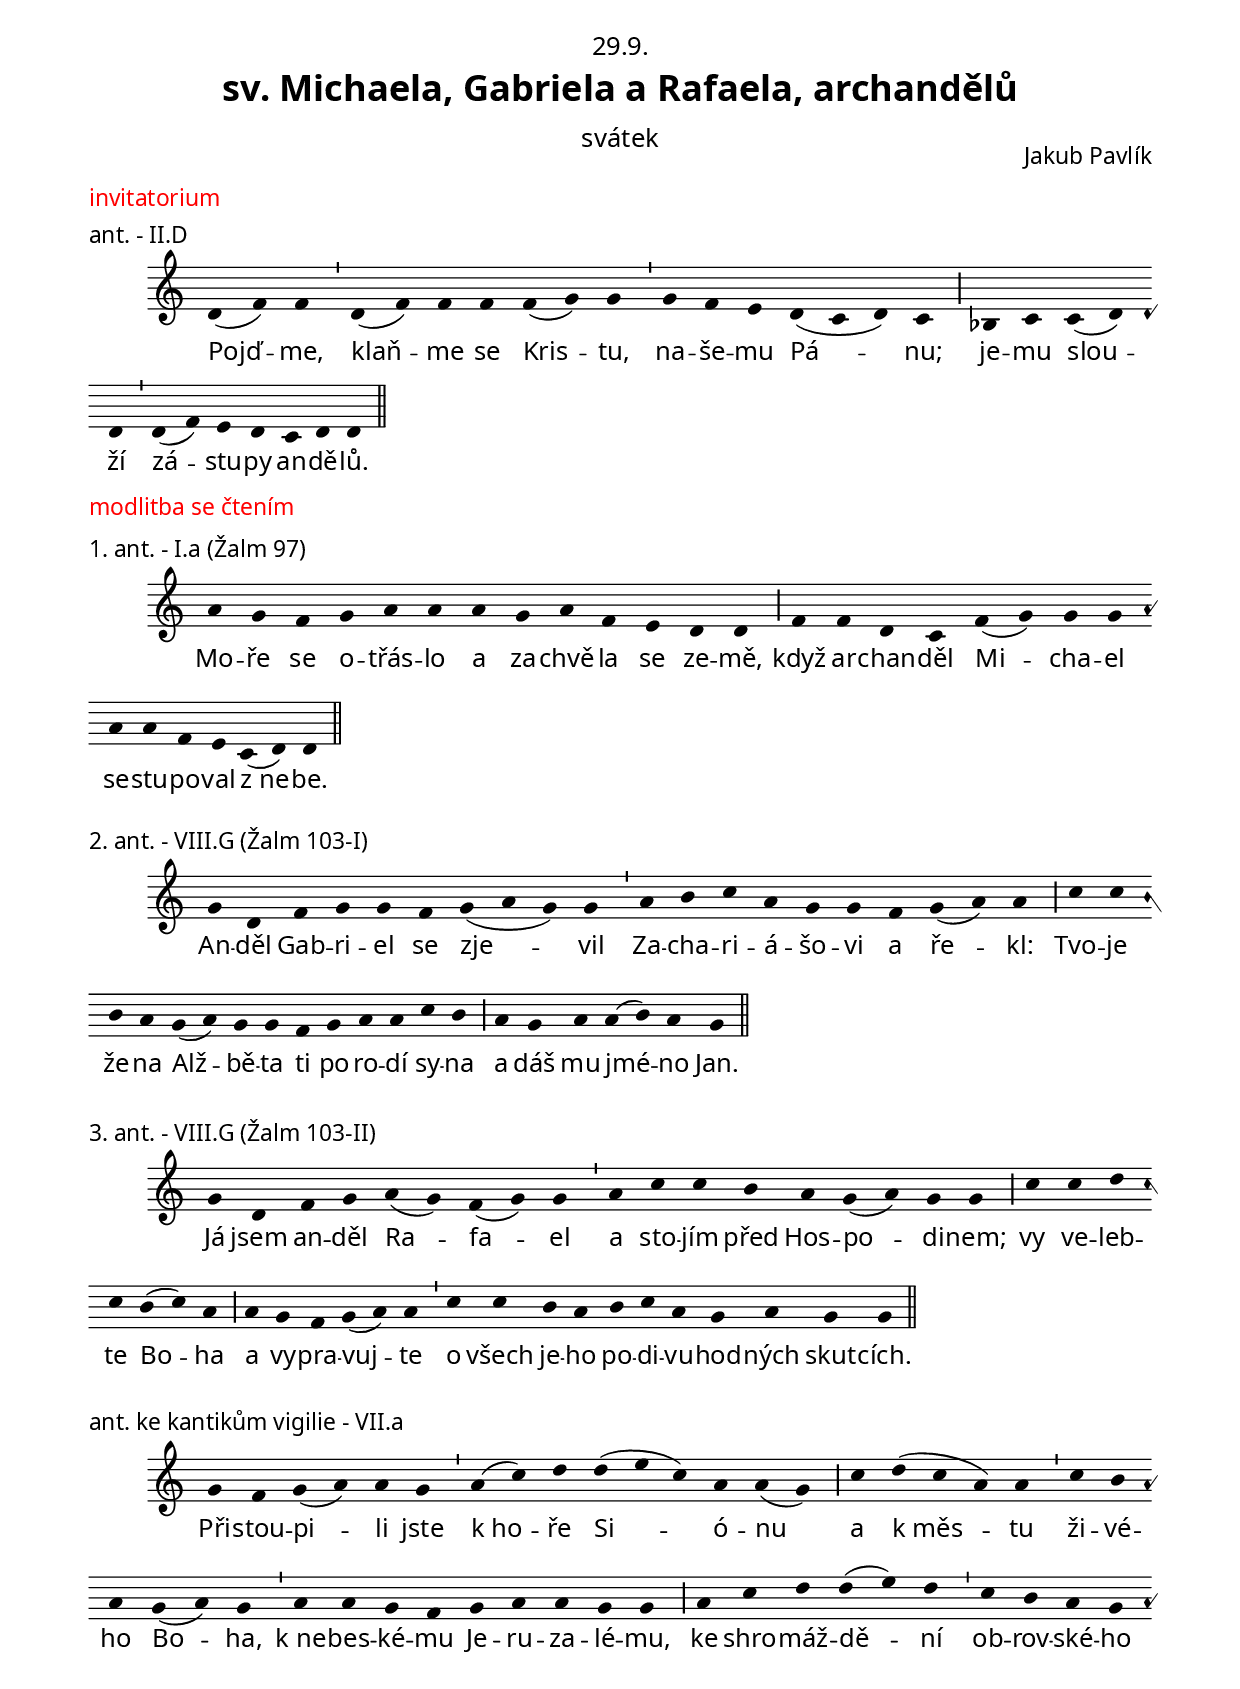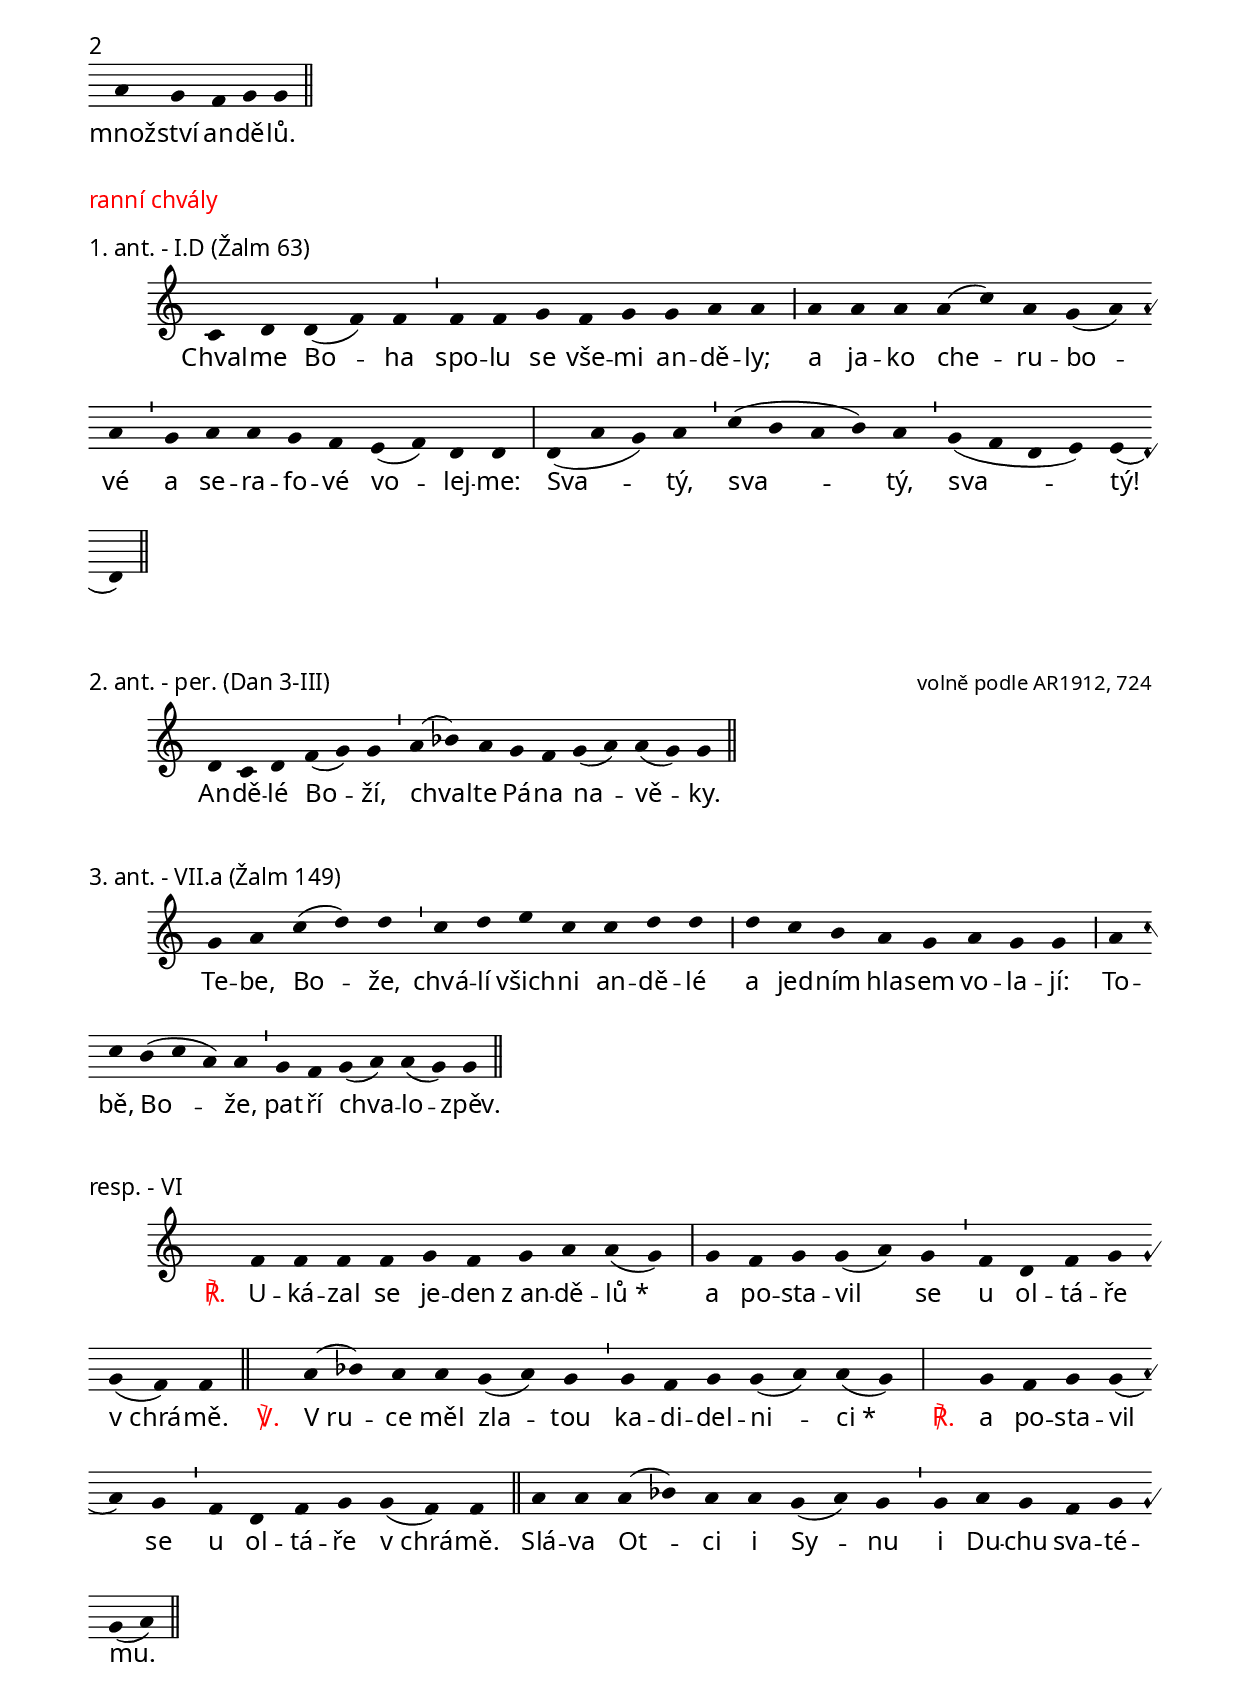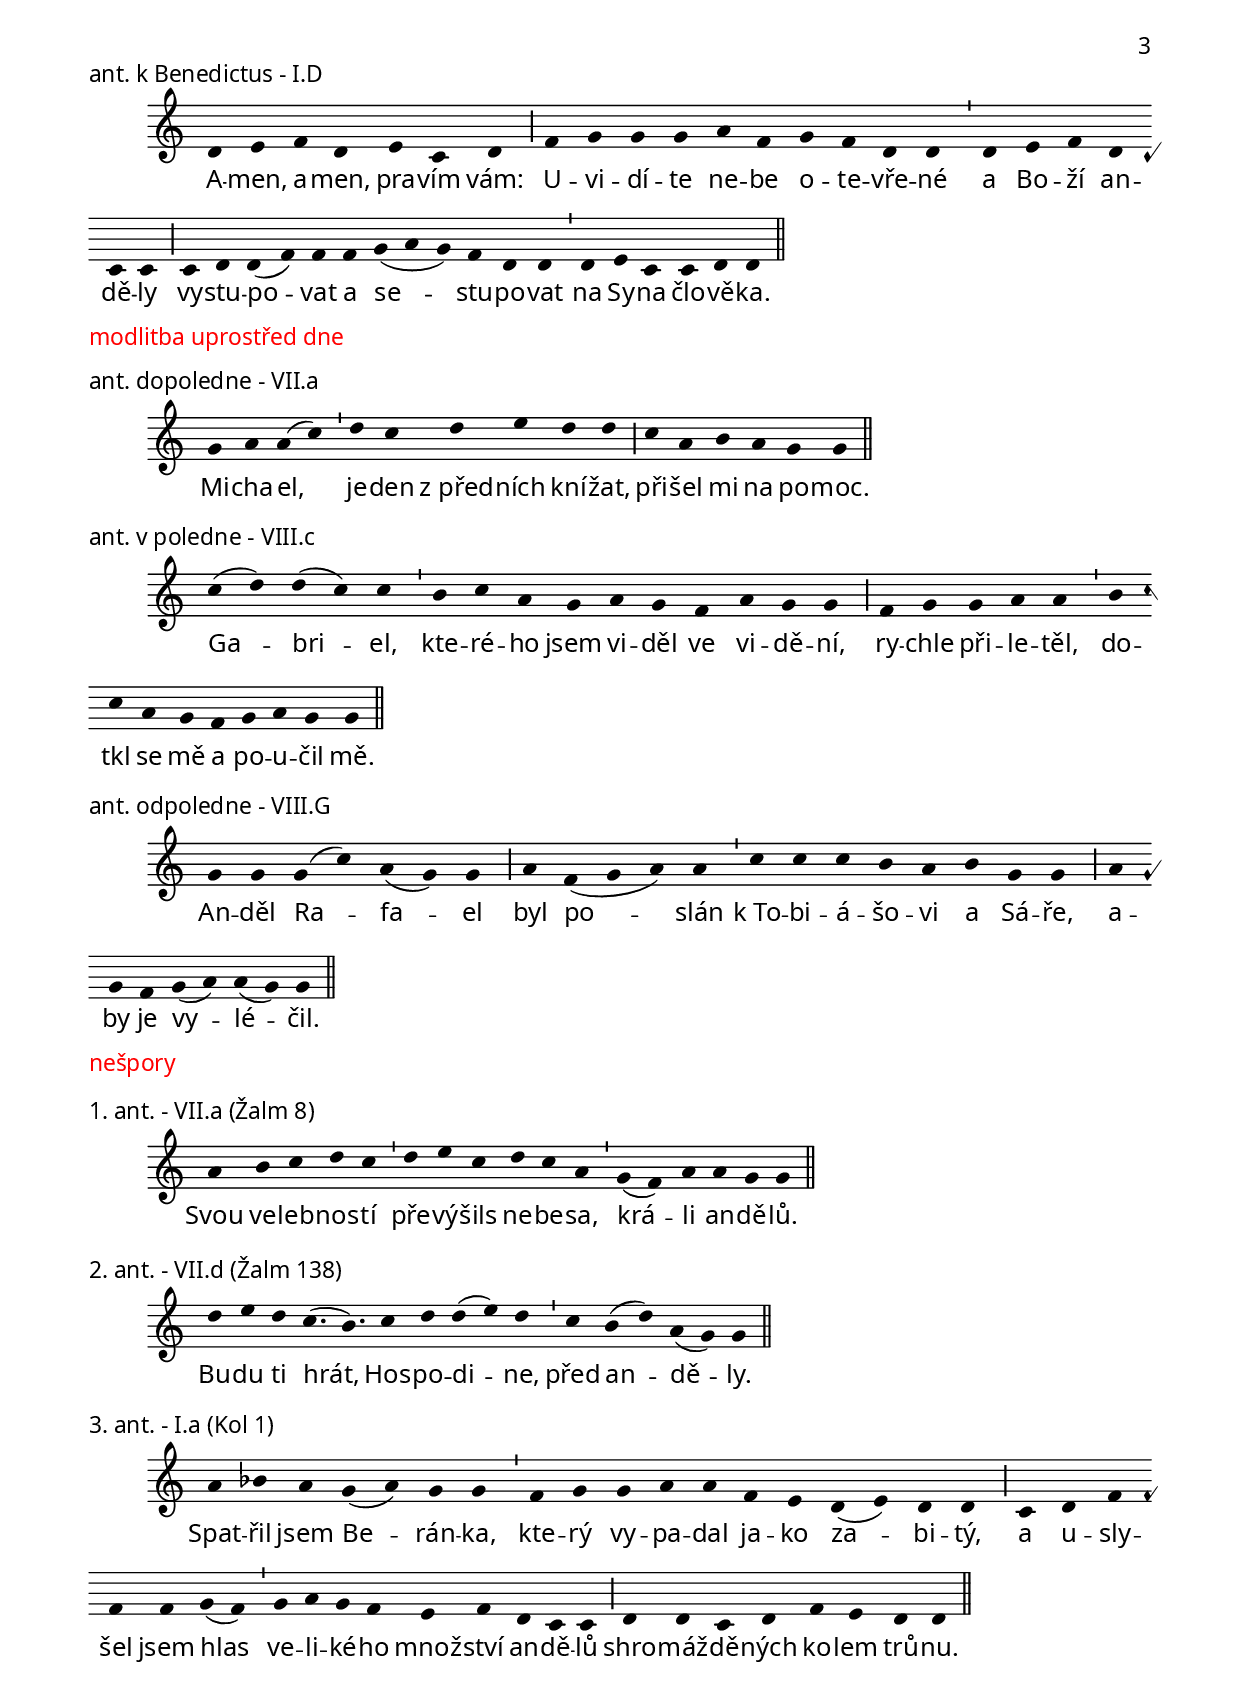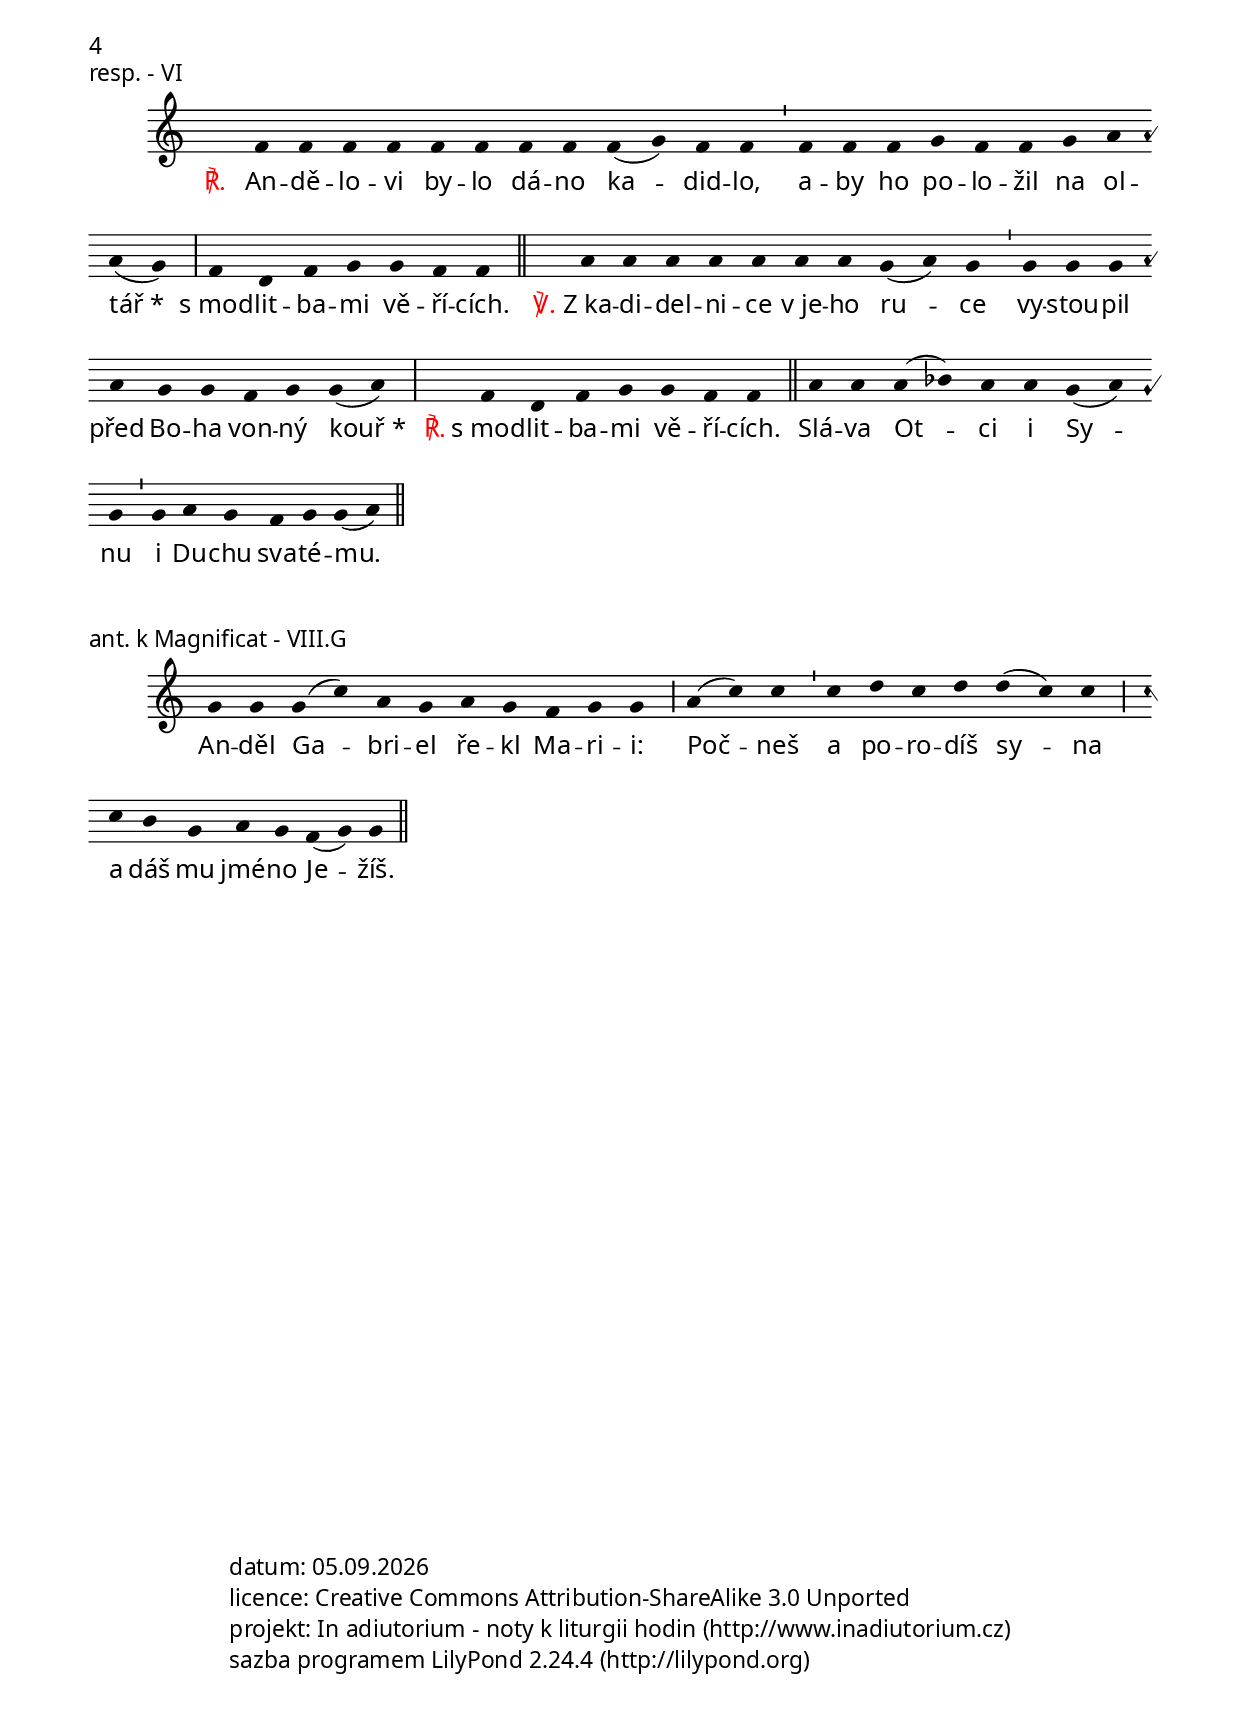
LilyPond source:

\version "2.15.40"

\include "../spolecne.ly"
\include "../dilyresponsorii.ly"

\header {
  title = \markup\titleSvatek
            "sv. Michaela, Gabriela a Rafaela, archandělů"
            svátek
            29.9.
  composer = "Jakub Pavlík"
}

\markup {\nadpisHodinka {"invitatorium"}}

\score {
  \relative c' {
    \choralniRezim
    d4( f) f \barMin d( f) f f f( g) g \barMin
    g f e d( c d) c \barMaior
    bes c c( d) d \barMin d( f) e d c d d \barFinalis
  }
  \addlyrics {
    Pojď -- me, klaň -- me se Kris -- tu,
    na -- še -- mu Pá -- nu;
    je -- mu slou -- ží zá -- stu -- py an -- dě -- lů.
  }
  \header {
    quid = "ant."
    modus = "II"
    differentia = "D"
    psalmus = ""
    fial = "pust_svatytyden.ly#invit?zacatek=12"
    id = "invit"
    piece = \markup {\sestavTitulekBezZalmu}
  }
}

\markup {\nadpisHodinka {"modlitba se čtením"}}

\score {
  \relative c'' {
    \choralniRezim
    a4 g f g a a
    a g a f e d d \barMaior
    f f d c f( g) g g
    a a f e c( d) d \barFinalis
  }
  \addlyrics {
    Mo -- ře se o -- třás -- lo
    a za -- chvě -- la se ze -- mě,
    když ar -- chan -- děl Mi -- cha -- el
    se -- stu -- po -- val z_ne -- be.
  }
  \header {
    quid = "1. ant."
    modus = "I"
    differentia = "a"
    psalmus = "Žalm 97"
    id = "mc-a1"
    piece = \markup {\sestavTitulek}
  }
}

\score {
  \relative c'' {
    \choralniRezim
    g4 d f g g f g( a g) g \barMin
    a b c a g g f g( a) a \barMaior
    c c b a g( a) g g
    f g a a c b \barMaior
    a g a a( b) a g \barFinalis
  }
  \addlyrics {
    An -- děl Gab -- ri -- el se zje -- vil
    Za -- cha -- ri -- á -- šo -- vi a ře -- kl:
    Tvo -- je že -- na Alž -- bě -- ta
    ti po -- ro -- dí sy -- na
    a dáš mu jmé -- no Jan.
  }
  \header {
    quid = "2. ant."
    modus = "VIII"
    differentia = "G"
    psalmus = "Žalm 103-I"
    id = "mc-a2"
    piece = \markup {\sestavTitulek}
  }
}

\score {
  \relative c'' {
    \choralniRezim
    g4 d f g a( g) f( g) g \barMin
    a c c b a g( a) g g \barMaior
    c c d c b( c) a \barMaior
    a g f g( a) a \barMin
    c c b a b c a g a g g \barFinalis
  }
  \addlyrics {
    Já jsem an -- děl Ra -- fa -- el
    a sto -- jím před Hos -- po -- di -- nem;
    vy ve -- leb -- te Bo -- ha
    a vy -- pra -- vuj -- te
    o všech je -- ho po -- di -- vu -- hod -- ných skut -- cích.
  }
  \header {
    quid = "3. ant."
    modus = "VIII"
    differentia = "G"
    psalmus = "Žalm 103-II"
    id = "mc-a3"
    piece = \markup {\sestavTitulek}
  }
}

\score {
  \relative c'' {
    \choralniRezim
    g4 f g( a) a g \barMin
    a( c) d d( e c) a a( g) \barMaior
    c4 d( c a) a \barMin c b a g( a) g \barMin
    a a g f g a a g g \barMaior
    a c d d( e) d \barMin
    c b a g a g f g g \barFinalis
  }
  \addlyrics {
    Při -- stou -- pi -- li jste k_ho -- ře Si -- ó -- nu
    a k_měs -- tu ži -- vé -- ho Bo -- ha,
    k_ne -- bes -- ké -- mu Je -- ru -- za -- lé -- mu,
    ke shro -- máž -- dě -- ní
    ob -- rov -- ské -- ho množ -- ství an -- dě -- lů.
  }
  \header {
    quid = "ant. ke kantikům vigilie"
    modus = "VII"
    differentia = "a"
    psalmus = ""
    id = "mc-avig"
    piece = \markup {\sestavTitulekBezZalmu}
  }
}

\markup {\nadpisHodinka {"ranní chvály"}}

\score {
  \relative c' {
    \choralniRezim
    c4 d d( f) f \barMin
    f f g f g g a a \barMaior
    a a a a( c) a g( a) a \barMin g a a g f e( f) d d \barMax
    d4( a' g) a \barMin c( b a b) a \barMin g( f d e) e( d) \barFinalis
  }
  \addlyrics {
    Chval -- me Bo -- ha
    spo -- lu se vše -- mi an -- dě -- ly;
    a ja -- ko che -- ru -- bo -- vé a se -- ra -- fo -- vé vo -- lej -- me:
    Sva -- tý, sva -- tý, sva -- tý!
  }
  \header {
    quid = "1. ant."
    modus = "I"
    differentia = "D"
    psalmus = "Žalm 63"
    id = "rch-a1"
    piece = \markup {\sestavTitulek}
  }
}

\score {
  \relative c' {
    \choralniRezim
    d4 c d f( g) g \barMin
    a( bes) a g f g( a) a( g) g \barFinalis
  }
  \addlyrics {
    An -- dě -- lé Bo -- ží,
    chval -- te Pá -- na na -- vě -- ky.
  }
  \header {
    fons_externus = "volně podle AR1912, 724"
    quid = "2. ant."
    modus = "per"
    differentia = ""
    psalmus = "Dan 3-III"
    fial = "commune/commune_panna.ly#rch-aben3?-aleluja&konec=11"
    id = "rch-a2"
    piece = \markup {\sestavTitulek}
  }
}

\score {
  \relative c'' {
    \choralniRezim
    g4 a c( d) d \barMin
    c d e c c d d \barMaior
    d c b a g a g g \barMaior
    a c b( c a) a \barMin g f g( a) a( g) g \barFinalis
  }
  \addlyrics {
    Te -- be, Bo -- že,
    chvá -- lí všich -- ni an -- dě -- lé
    a jed -- ním hla -- sem vo -- la -- jí:
    To -- bě, Bo -- že, pat -- ří chva -- lo -- zpěv.
  }
  \header {
    quid = "3. ant."
    modus = "VII"
    differentia = "a"
    psalmus = "Žalm 149"
    id = "rch-a3"
    piece = \markup {\sestavTitulek}
  }
}

\score {
  \relative c' {
    \choralniRezim

    % R
    \neviditelna f
    f4 f f f g f g a a( g) \barMax
    g f g g( a) g \barMin f d f g g( f) f \barFinalis
    % V
    \neviditelna a
    a4( bes) a a g( a) g \barMin g f g g( a) a( g) \barMax
    % R
    \neviditelna a
    g f g g( a) g \barMin f d f g g( f) f \barFinalis
    % Slava
    \respVIdoxologie \barFinalis
  }
  \addlyrics {
    \Response U -- ká -- zal se je -- den z_an -- dě -- lů_*
    a po -- sta -- vil se u ol -- tá -- ře v_chrá -- mě.
    \Verse V_ru -- ce měl zla -- tou ka -- di -- del -- ni -- ci_*
    \Response a po -- sta -- vil se u ol -- tá -- ře v_chrá -- mě.
    \textRespDoxologie
  }
  \header {
    quid = "resp."
    modus = "VI"
    id = "rch-r"
    piece = \markup {\sestavTitulekResp}
  }
}

\score {
  \relative c' {
    \choralniRezim
    d4 e f d e c d \barMaior
    f g g g a f g f d d \barMin
    d e f d c c \barMaior
    c d d( f) f f g( a g) f d d \barMin
    d e c c d d \barFinalis
  }
  \addlyrics {
    A -- men, a -- men, pra -- vím vám:
    U -- vi -- dí -- te ne -- be o -- te -- vře -- né
    a Bo -- ží an -- dě -- ly
    vy -- stu -- po -- vat a se -- stu -- po -- vat
    na Sy -- na člo -- vě -- ka.
  }
  \header {
    quid = "ant. k Benedictus"
    modus = "I"
    differentia = "D"
    psalmus = ""
    placet = "tohle je spíš modus II"
    id = "rch-aben"
    piece = \markup {\sestavTitulekBezZalmu}
  }
}

\markup {\nadpisHodinka {"modlitba uprostřed dne"}}

\score {
  \relative c'' {
    \choralniRezim
    g4 a a( c) \barMin
    d c d e d d \barMaior
    c a b a g g \barFinalis
  }
  \addlyrics {
    Mi -- cha -- el,
    je -- den z_před -- ních kní -- žat,
    při -- šel mi na po -- moc.
  }
  \header {
    quid = "ant. dopoledne"
    modus = "VII"
    differentia = "a"
    psalmus = ""
    id = "tercie"
    piece = \markup {\sestavTitulekBezZalmu}
  }
}

\score {
  \relative c'' {
    \choralniRezim
    c4( d) d( c) c \barMin
    b c a g a g f a g g \barMaior
    f g g a a \barMin
    b c a g f g a g g \barFinalis
  }
  \addlyrics {
    Ga -- bri -- el,
    kte -- ré -- ho jsem vi -- děl ve vi -- dě -- ní,
    ry -- chle při -- le -- těl,
    do -- tkl se mě a po -- u -- čil mě.
  }
  \header {
    quid = "ant. v poledne"
    modus = "VIII"
    differentia = "c"
    psalmus = ""
    id = "sexta"
    piece = \markup {\sestavTitulekBezZalmu}
  }
}

\score {
  \relative c'' {
    \choralniRezim
    g4 g g( c) a( g) g \barMaior
    a f( g a) a \barMin c c c b a b g g \barMaior
    a g f g( a) a( g) g \barFinalis
  }
  \addlyrics {
    An -- děl Ra -- fa -- el
    byl po -- slán k_To -- bi -- á -- šo -- vi a Sá -- ře,
    a -- by je vy -- lé -- čil.
  }
  \header {
    quid = "ant. odpoledne"
    modus = "VIII"
    differentia = "G"
    psalmus = ""
    fial = "sanktoral/0319josef.ly#1ne-a2?zacatek=8"
    id = "nona"
    piece = \markup {\sestavTitulekBezZalmu}
  }
}

\markup {\nadpisHodinka {"nešpory"}}

\score {
  \relative c'' {
    \choralniRezim
    a4 b c d c \barMin
    d e c d c a \barMin
    g( f) a a g g \barFinalis
  }
  \addlyrics {
    Svou ve -- leb -- nos -- tí
    pře -- vý -- šils ne -- be -- sa,
    krá -- li an -- dě -- lů.
  }
  \header {
    quid = "1. ant."
    modus = "VII"
    differentia = "a"
    psalmus = "Žalm 8"
    id = "ne-a1"
    piece = \markup {\sestavTitulek}
  }
}

\score {
  \relative c'' {
    \choralniRezim
    d4 e d c4.( b) c4 d d( e) d \barMin c b( d) a( g) g \barFinalis
  }
  \addlyrics {
    Bu -- du ti hrát, Hos -- po -- di -- ne, před an -- dě -- ly.
  }
  \header {
    quid = "2. ant."
    modus = "VII"
    differentia = "d"
    psalmus = "Žalm 138"
    fial = "antifony/tyden4_3utery.ly#ne-ant2"
    id = "ne-a2"
    piece = \markup {\sestavTitulek}
  }
}

\score {
  \relative c'' {
    \choralniRezim
    a4 bes a g( a) g g \barMin
    f g g a a f e d( e) d d \barMaior
    c d f f f g( f) \barMin
    g a g f e f d c c \barMaior
    d d c d f e d d \barFinalis
  }
  \addlyrics {
    Spat -- řil jsem Be -- rán -- ka,
    kte -- rý vy -- pa -- dal ja -- ko za -- bi -- tý,
    a u -- sly -- šel jsem hlas
    ve -- li -- ké -- ho množ -- ství an -- dě -- lů
    shro -- máž -- dě -- ných ko -- lem trů -- nu.
  }
  \header {
    quid = "3. ant."
    modus = "I"
    differentia = "a"
    psalmus = "Kol 1"
    id = "ne-a3"
    piece = \markup {\sestavTitulek}
  }
}

\score {
  \relative c' {
    \choralniRezim

    % R
    \neviditelna d
    f4 f f f f f f f f( g) f f \barMin
    f f f g f f g a a( g) \barMax
    f d f g g f f \barFinalis
    % V
    \neviditelna a
    a4 a a a a a a g( a) g \barMin g g g a g g f g g( a) \barMax
    % R
    \neviditelna a
    f d f g g f f \barFinalis
    % Slava
    \respVIdoxologie \barFinalis
  }
  \addlyrics {
    \Response An -- dě -- lo -- vi by -- lo dá -- no ka -- did -- lo,
    a -- by ho po -- lo -- žil na ol -- tář_*
    s_mod -- lit -- ba -- mi vě -- ří -- cích.
    \Verse Z_ka -- di -- del -- ni -- ce v_je -- ho ru -- ce
    vy -- stou -- pil před Bo -- ha von -- ný kouř_*
    \Response s_mod -- lit -- ba -- mi vě -- ří -- cích.
    \textRespDoxologie
  }
  \header {
    quid = "resp."
    modus = "VI"
    id = "ne-r"
    piece = \markup {\sestavTitulekResp}
  }
}

\score {
  \relative c'' {
    \choralniRezim
    g4 g g( c) a g a g f g g \barMaior
    a( c) c \barMin c d c d d( c) c \barMaior
    c b g a g f( g) g \barFinalis
  }
  \addlyrics {
    An -- děl Ga -- bri -- el ře -- kl Ma -- ri -- i:
    Poč -- neš
    a po -- ro -- díš sy -- na
    a dáš mu jmé -- no Je -- žíš.
  }
  \header {
    quid = "ant. k Magnificat"
    modus = "VIII"
    differentia = "G"
    psalmus = ""
    id = "ne-amag"
    piece = \markup {\sestavTitulekBezZalmu}
  }
}
